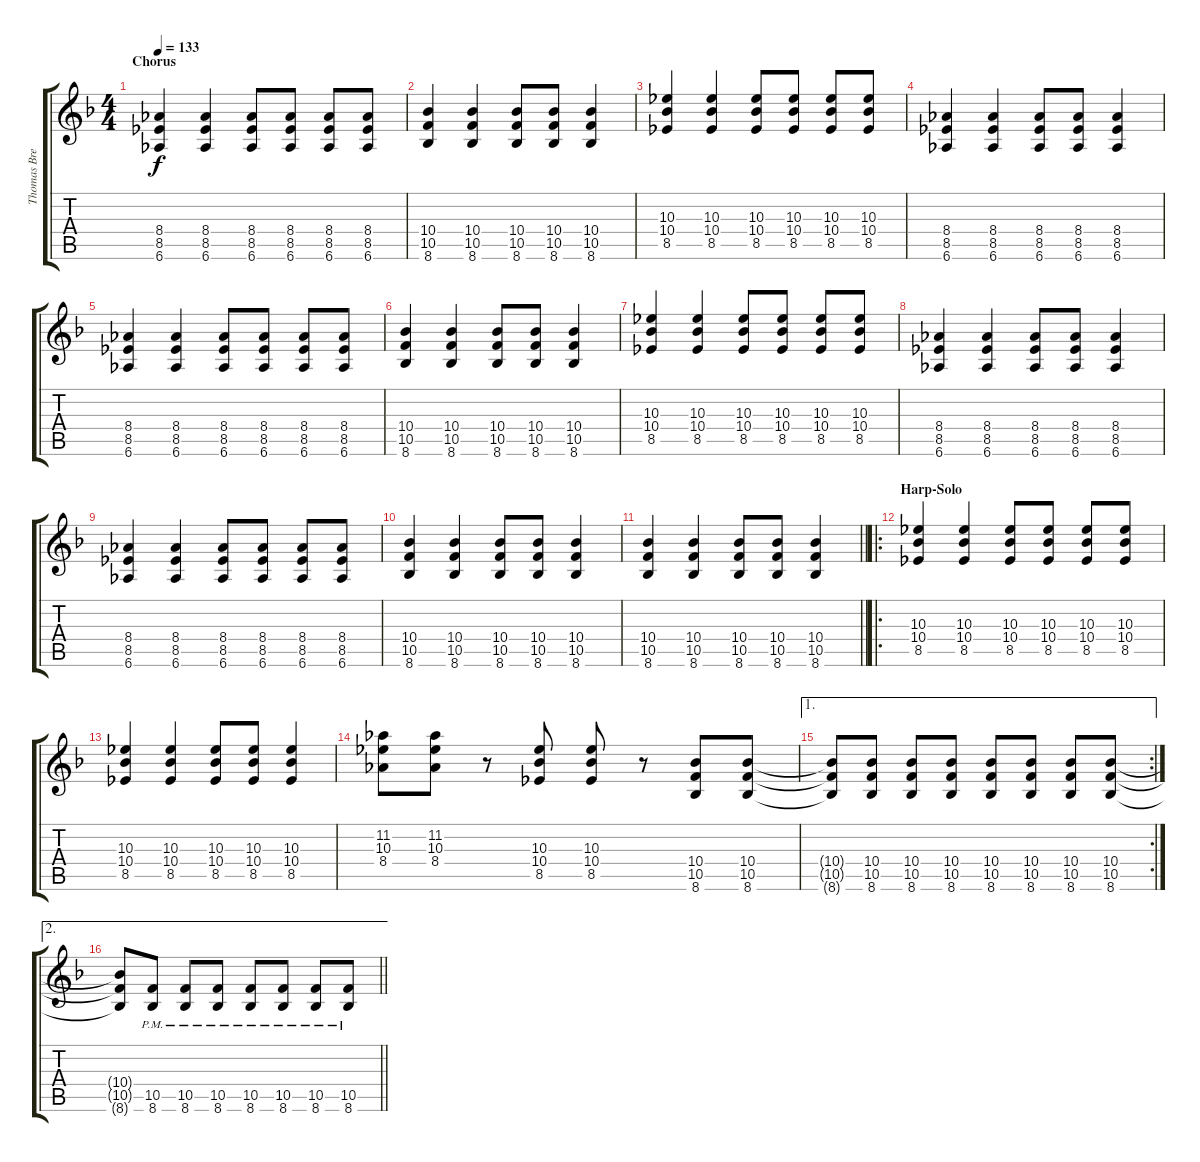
\track ("Thomas Bredahl" "Thomas Bre") {instrument distortionguitar}
\staff {score tabs}
\tuning (D4 A3 F3 C3 G2 D2) {hide}
\ts (4 4)
\section ("" "Chorus")
\tempo 133
\clef g2
\ks f
(8.4 8.5 6.6).4{dy f} (8.4 8.5 6.6).4 (8.4 8.5 6.6).8 (8.4 8.5 6.6).8 (8.4 8.5 6.6).8 (8.4 8.5 6.6).8 |
(10.4 10.5 8.6).4 (10.4 10.5 8.6).4 (10.4 10.5 8.6).8 (10.4 10.5 8.6).8 (10.4 10.5 8.6).4 |
(10.3 10.4 8.5).4 (10.3 10.4 8.5).4 (10.3 10.4 8.5).8 (10.3 10.4 8.5).8 (10.3 10.4 8.5).8 (10.3 10.4 8.5).8 |
(8.4 8.5 6.6).4 (8.4 8.5 6.6).4 (8.4 8.5 6.6).8 (8.4 8.5 6.6).8 (8.4 8.5 6.6).4 |
(8.4 8.5 6.6).4 (8.4 8.5 6.6).4 (8.4 8.5 6.6).8 (8.4 8.5 6.6).8 (8.4 8.5 6.6).8 (8.4 8.5 6.6).8 |
(10.4 10.5 8.6).4 (10.4 10.5 8.6).4 (10.4 10.5 8.6).8 (10.4 10.5 8.6).8 (10.4 10.5 8.6).4 |
(10.3 10.4 8.5).4 (10.3 10.4 8.5).4 (10.3 10.4 8.5).8 (10.3 10.4 8.5).8 (10.3 10.4 8.5).8 (10.3 10.4 8.5).8 |
(8.4 8.5 6.6).4 (8.4 8.5 6.6).4 (8.4 8.5 6.6).8 (8.4 8.5 6.6).8 (8.4 8.5 6.6).4 |
(8.4 8.5 6.6).4 (8.4 8.5 6.6).4 (8.4 8.5 6.6).8 (8.4 8.5 6.6).8 (8.4 8.5 6.6).8 (8.4 8.5 6.6).8 |
(10.4 10.5 8.6).4 (10.4 10.5 8.6).4 (10.4 10.5 8.6).8 (10.4 10.5 8.6).8 (10.4 10.5 8.6).4 |
\barLineRight lightlight
(10.4 10.5 8.6).4 (10.4 10.5 8.6).4 (10.4 10.5 8.6).8 (10.4 10.5 8.6).8 (10.4 10.5 8.6).4 |
\ro
\section ("" "Harp-Solo")
(10.3 10.4 8.5).4 (10.3 10.4 8.5).4 (10.3 10.4 8.5).8 (10.3 10.4 8.5).8 (10.3 10.4 8.5).8 (10.3 10.4 8.5).8 |
(10.3 10.4 8.5).4 (10.3 10.4 8.5).4 (10.3 10.4 8.5).8 (10.3 10.4 8.5).8 (10.3 10.4 8.5).4 |
(11.2 10.3 8.4).8 (11.2 10.3 8.4).8 r.8 (10.3 10.4 8.5).8 (10.3 10.4 8.5).8 r.8 (10.4 10.5 8.6).8 (10.4 10.5 8.6).8 |
\ae 1
\rc 2
(10.4{t} 10.5{t} 8.6{t}).8 (10.4 10.5 8.6).8 (10.4 10.5 8.6).8 (10.4 10.5 8.6).8 (10.4 10.5 8.6).8 (10.4 10.5 8.6).8 (10.4 10.5 8.6).8 (10.4 10.5 8.6).8 |
\ae 2
\barLineRight lightlight
(10.4{t} 10.5{t} 8.6{t}).8 (10.5{pm} 8.6{pm}).8 (10.5{pm} 8.6{pm}).8 (10.5{pm} 8.6{pm}).8 (10.5{pm} 8.6{pm}).8 (10.5{pm} 8.6{pm}).8 (10.5{pm} 8.6{pm}).8 (10.5{pm} 8.6{pm}).8
